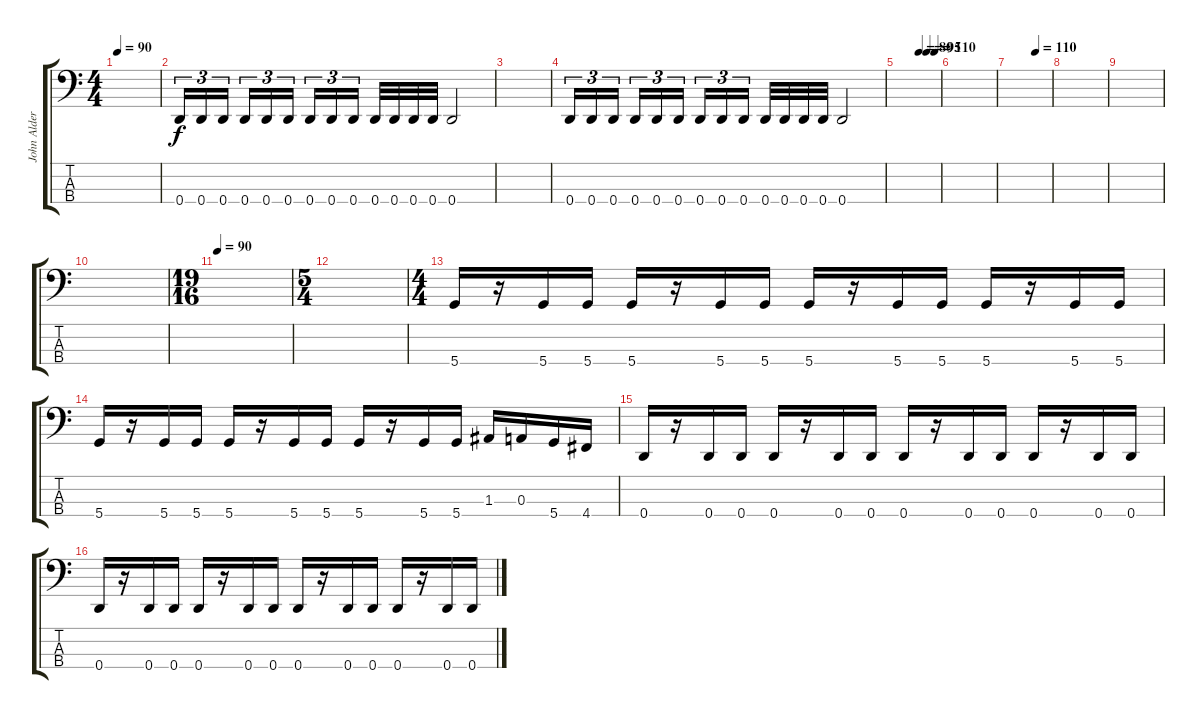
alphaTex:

\track ("John Alderete" "John Alder") {instrument electricbassfinger}
\staff {score tabs}
\tuning (G2 D2 A1 D1) {hide}
\ts (4 4)
\tempo 90
\clef f4
\ks c
|
0.4.16{tu (3 2)} 0.4.16{tu (3 2)} 0.4.16{tu (3 2)} 0.4.16{tu (3 2)} 0.4.16{tu (3 2)} 0.4.16{tu (3 2)} 0.4.16{tu (3 2)} 0.4.16{tu (3 2)} 0.4.16{tu (3 2)} 0.4.32 0.4.32 0.4.32 0.4.32 0.4.2 |
|
0.4.16{tu (3 2)} 0.4.16{tu (3 2)} 0.4.16{tu (3 2)} 0.4.16{tu (3 2)} 0.4.16{tu (3 2)} 0.4.16{tu (3 2)} 0.4.16{tu (3 2)} 0.4.16{tu (3 2)} 0.4.16{tu (3 2)} 0.4.32 0.4.32 0.4.32 0.4.32 0.4.2 |
\tempo (80 0.5)
\tempo (95 0.6875)
\tempo (110 0.875)
|
|
\tempo (110 0.625)
|
|
|
|
\ts (19 16)
\tempo 90
|
\ts (5 4)
|
\ts (4 4)
5.4.16 r.16 5.4.16 5.4.16 5.4.16 r.16 5.4.16 5.4.16 5.4.16 r.16 5.4.16 5.4.16 5.4.16 r.16 5.4.16 5.4.16 |
5.4.16 r.16 5.4.16 5.4.16 5.4.16 r.16 5.4.16 5.4.16 5.4.16 r.16 5.4.16 5.4.16 1.3.16 0.3.16 5.4.16 4.4.16 |
0.4.16 r.16 0.4.16 0.4.16 0.4.16 r.16 0.4.16 0.4.16 0.4.16 r.16 0.4.16 0.4.16 0.4.16 r.16 0.4.16 0.4.16 |
0.4.16 r.16 0.4.16 0.4.16 0.4.16 r.16 0.4.16 0.4.16 0.4.16 r.16 0.4.16 0.4.16 0.4.16 r.16 0.4.16 0.4.16
